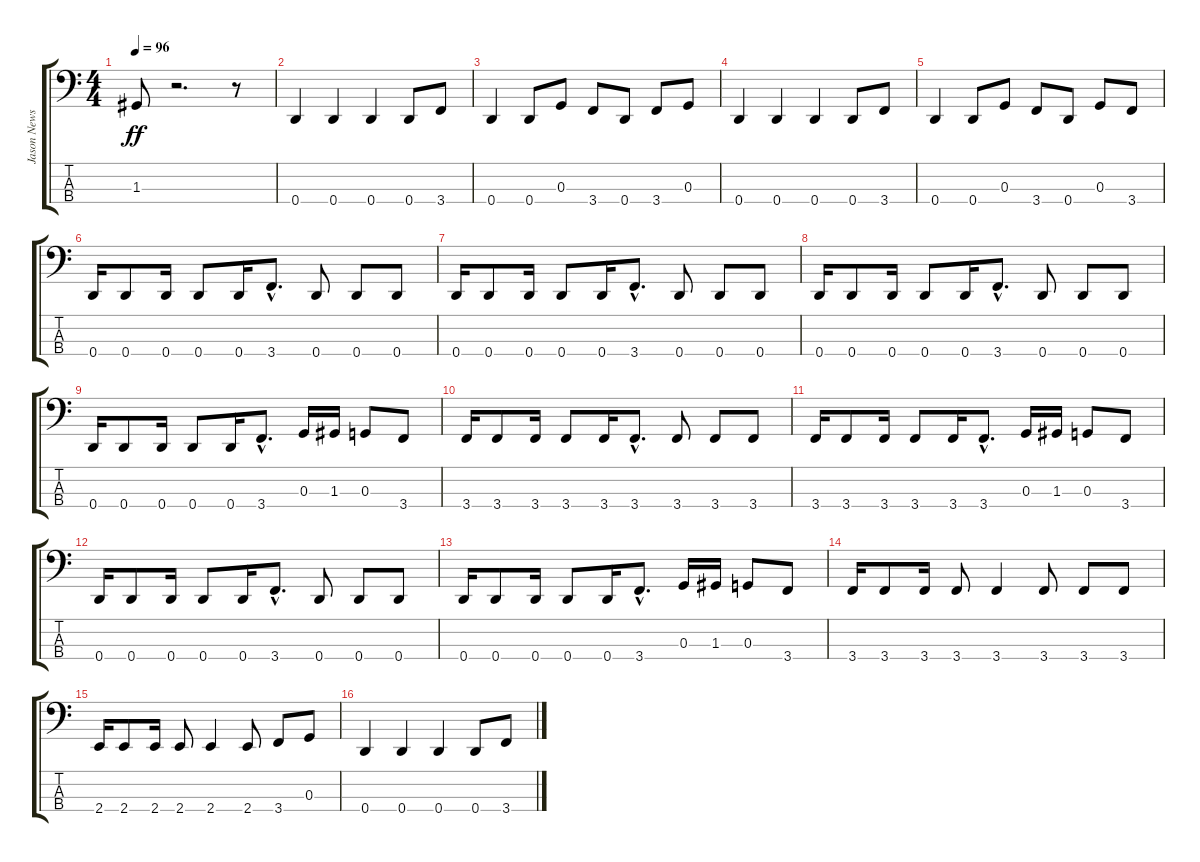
\track ("Jason Newsted" "Jason News") {instrument electricbasspick}
\staff {score tabs}
\tuning (F2 C2 G1 D1) {hide}
\ts (4 4)
\tempo 96
\clef f4
\ks c
1.3.8{dy ff} r.2{d} r.8 |
0.4.4 0.4.4 0.4.4 0.4.8 3.4.8 |
0.4.4 0.4.8 0.3.8 3.4.8 0.4.8 3.4.8 0.3.8 |
0.4.4 0.4.4 0.4.4 0.4.8 3.4.8 |
0.4.4 0.4.8 0.3.8 3.4.8 0.4.8 0.3.8 3.4.8 |
0.4.16 0.4.8 0.4.16 0.4.8 0.4.16 3.4{hac}.8{d} 0.4.8 0.4.8 0.4.8 |
0.4.16 0.4.8 0.4.16 0.4.8 0.4.16 3.4{hac}.8{d} 0.4.8 0.4.8 0.4.8 |
0.4.16 0.4.8 0.4.16 0.4.8 0.4.16 3.4{hac}.8{d} 0.4.8 0.4.8 0.4.8 |
0.4.16 0.4.8 0.4.16 0.4.8 0.4.16 3.4{hac}.8{d} 0.3.16 1.3.16 0.3.8 3.4.8 |
3.4.16 3.4.8 3.4.16 3.4.8 3.4.16 3.4{hac}.8{d} 3.4.8 3.4.8 3.4.8 |
3.4.16 3.4.8 3.4.16 3.4.8 3.4.16 3.4{hac}.8{d} 0.3.16 1.3.16 0.3.8 3.4.8 |
0.4.16 0.4.8 0.4.16 0.4.8 0.4.16 3.4{hac}.8{d} 0.4.8 0.4.8 0.4.8 |
0.4.16 0.4.8 0.4.16 0.4.8 0.4.16 3.4{hac}.8{d} 0.3.16 1.3.16 0.3.8 3.4.8 |
3.4.16 3.4.8 3.4.16 3.4.8 3.4.4 3.4.8 3.4.8 3.4.8 |
2.4.16 2.4.8 2.4.16 2.4.8 2.4.4 2.4.8 3.4.8 0.3.8 |
0.4.4 0.4.4 0.4.4 0.4.8 3.4.8
